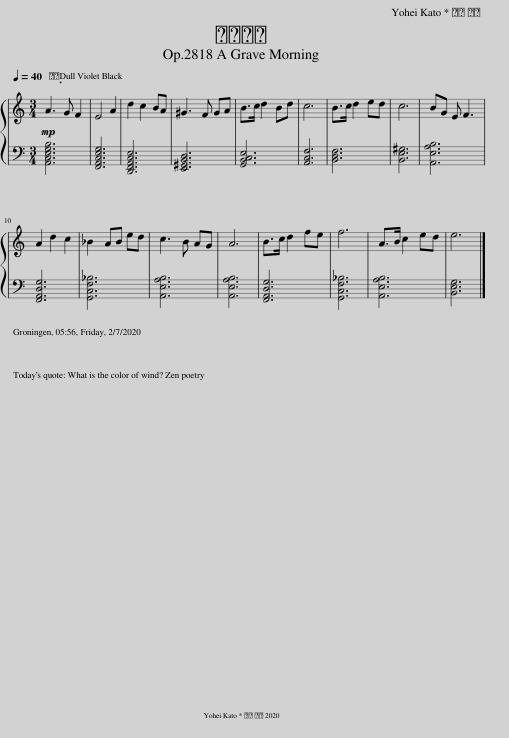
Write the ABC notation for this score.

X:1
%%score { 1 | 2 }
L:1/8
Q:1/4=40
M:3/4
I:linebreak $
K:C
V:1 treble
V:2 bass
V:1
!mp! A3 G F2 | E4 A2 | d2 c2 BA | ^G3 F GA | B>c d2 Bd | %5
 c6 | B>c d2 ed | c6 | BG E F3 |$ A2 d2 c2 | %10
 _B2 AB ed | c3 B AG | A6 | B>c d2 fe | f6 | %15
 A>B c2 ed | e6 |] %17
V:2
 [A,,C,E,G,B,]6 | [F,,A,,C,E,G,]6 | [D,,F,,A,,C,E,]6 | [E,,^G,,B,,D,]6 | [G,,B,,C,E,]6 | %5
 [A,,C,F,]6 | [B,,D,F,]6 | [B,,E,^G,]6 | [A,,E,A,B,]6 |$ [F,,A,,D,G,]6 | %10
 [G,,C,F,_B,]6 | [A,,E,A,B,]6 | [A,,E,A,B,]6 | [F,,A,,D,G,]6 | [G,,C,F,_B,]6 | %15
 [A,,E,A,B,]6 | [B,,E,G,]6 |] %17
